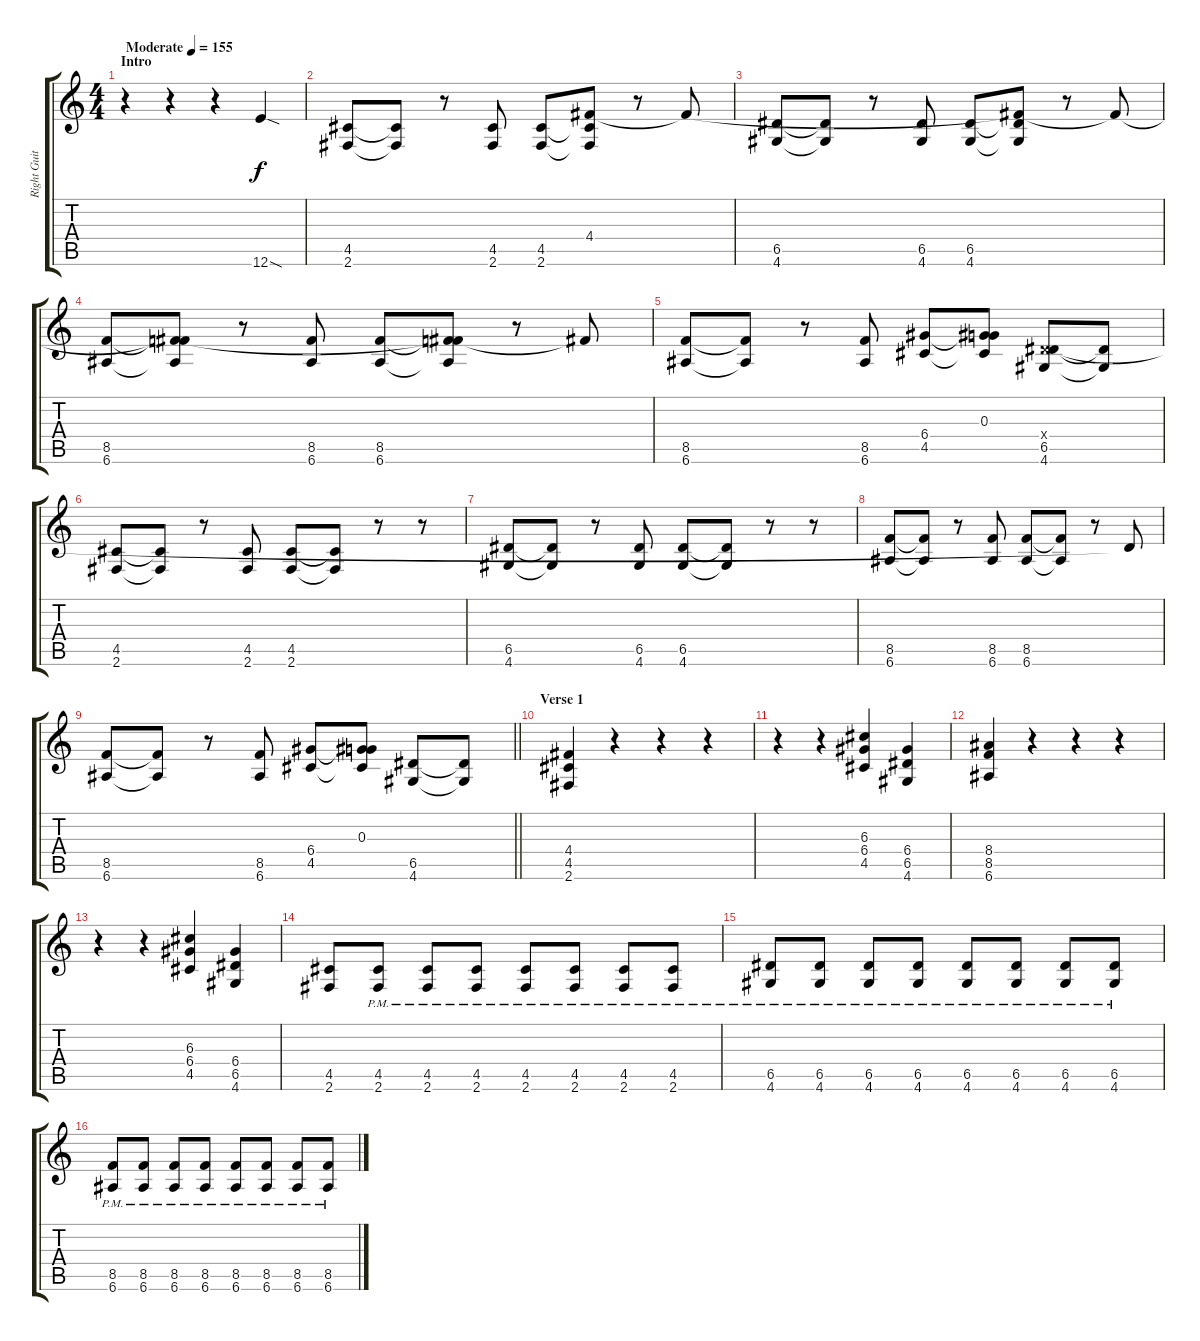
\track ("Right Guitar" "Right Guit") {instrument distortionguitar}
\staff {score tabs}
\tuning (E4 B3 G3 D3 A2 E2) {hide}
\ts (4 4)
\section ("" "Intro")
\tempo (155 "Moderate")
\clef g2
\ks c
r.4{dy f instrument distortionguitar} r.4 r.4 12.6{sod}.4 |
(4.5 2.6).8 (4.5{t} 2.6{t}).8 r.8 (4.5 2.6).8 (4.5 2.6).8 (4.4 4.5{t} 2.6{t}).8 r.8 4.4{t}.8 |
(6.5 4.6).8 (6.5{t} 4.6{t}).8 r.8 (6.5 4.6).8 (6.5 4.6).8 (4.4{t} 6.5{t} 4.6{t}).8 r.8 4.4{t}.8 |
(8.5 6.6).8 (4.4{t} 8.5{t} 6.6{t}).8 r.8 (8.5 6.6).8 (8.5 6.6).8 (4.4{t} 8.5{t} 6.6{t}).8 r.8 4.4{t}.8 |
(8.5 6.6).8 (8.5{t} 6.6{t}).8 r.8 (8.5 6.6).8 (6.4 4.5).8 (0.3 6.4{t} 4.5{t}).8 (0.4{x} 6.5 4.6).8 (6.5{t} 4.6{t}).8 |
(4.5 2.6).8 (4.5{t} 2.6{t}).8 r.8 (4.5 2.6).8 (4.5 2.6).8 (4.5{t} 2.6{t}).8 r.8 r.8 |
(6.5 4.6).8 (6.5{t} 4.6{t}).8 r.8 (6.5 4.6).8 (6.5 4.6).8 (6.5{t} 4.6{t}).8 r.8 r.8 |
(8.5 6.6).8 (8.5{t} 6.6{t}).8 r.8 (8.5 6.6).8 (8.5 6.6).8 (8.5{t} 6.6{t}).8 r.8 0.4{t}.8 |
\barLineRight lightlight
(8.5 6.6).8 (8.5{t} 6.6{t}).8 r.8 (8.5 6.6).8 (6.4 4.5).8 (0.3 6.4{t} 4.5{t}).8 (6.5 4.6).8 (6.5{t} 4.6{t}).8 |
\section ("" "Verse 1")
(4.4 4.5 2.6).4 r.4 r.4 r.4 |
r.4 r.4 (6.3 6.4 4.5).4 (6.4 6.5 4.6).4 |
(8.4 8.5 6.6).4 r.4 r.4 r.4 |
r.4 r.4 (6.3 6.4 4.5).4 (6.4 6.5 4.6).4 |
(4.5 2.6).8 (4.5 2.6{pm}).8 (4.5{pm} 2.6{pm}).8 (4.5{pm} 2.6{pm}).8 (4.5{pm} 2.6{pm}).8 (4.5{pm} 2.6{pm}).8 (4.5{pm} 2.6{pm}).8 (4.5{pm} 2.6{pm}).8 |
(6.5{pm} 4.6{pm}).8 (6.5{pm} 4.6{pm}).8 (6.5{pm} 4.6{pm}).8 (6.5{pm} 4.6{pm}).8 (6.5{pm} 4.6{pm}).8 (6.5{pm} 4.6{pm}).8 (6.5{pm} 4.6{pm}).8 (6.5{pm} 4.6{pm}).8 |
(8.5{pm} 6.6{pm}).8 (8.5{pm} 6.6{pm}).8 (8.5{pm} 6.6{pm}).8 (8.5{pm} 6.6{pm}).8 (8.5{pm} 6.6{pm}).8 (8.5{pm} 6.6{pm}).8 (8.5{pm} 6.6{pm}).8 (8.5{pm} 6.6{pm}).8
